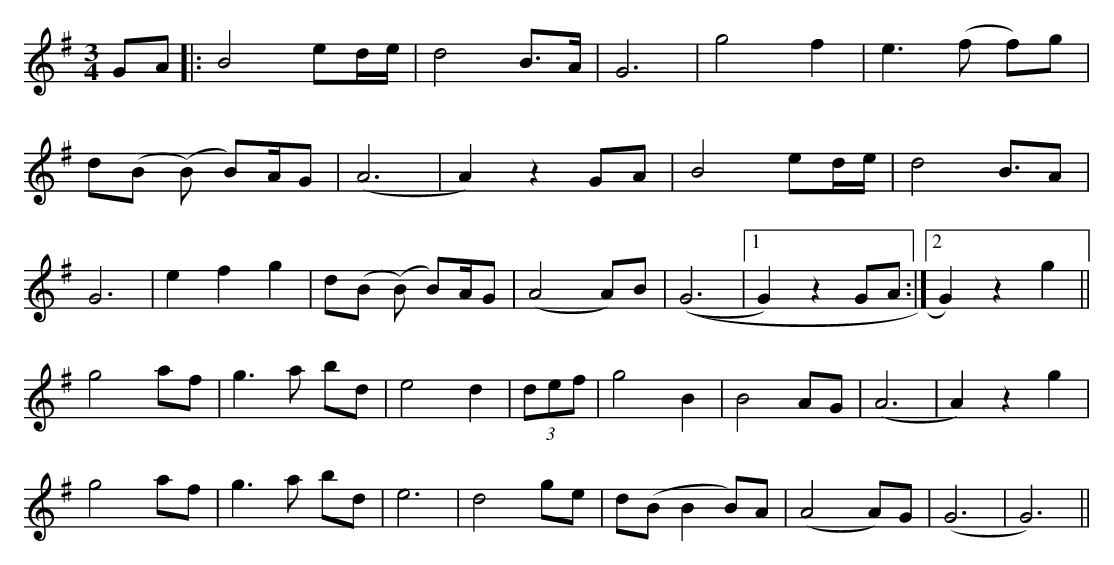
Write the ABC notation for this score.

X:1
M:3/4
K:G
GA|:B4 ed/e/|d4 B3/A/|G6|g4 f2|e3( f f)g|
d(B (B)2 B)/A/G|(A6|A2 )z2 GA|B4 ed/e/|d4 B3/A|
G6|e2f2g2|d(B( B) B)/A/G|(A4 A)B|((G6|1 G2) z2 GA:|2 G2) z2 g2||
g4 af|g3 a bd|e4d2|(3def|g4 B2|B4 AG|( A6|A2) z2 g2|
g4 af|g3 a bd|e6|d4 ge|d(B B2 B)A|(A4 A)G|( G6|G6)||
